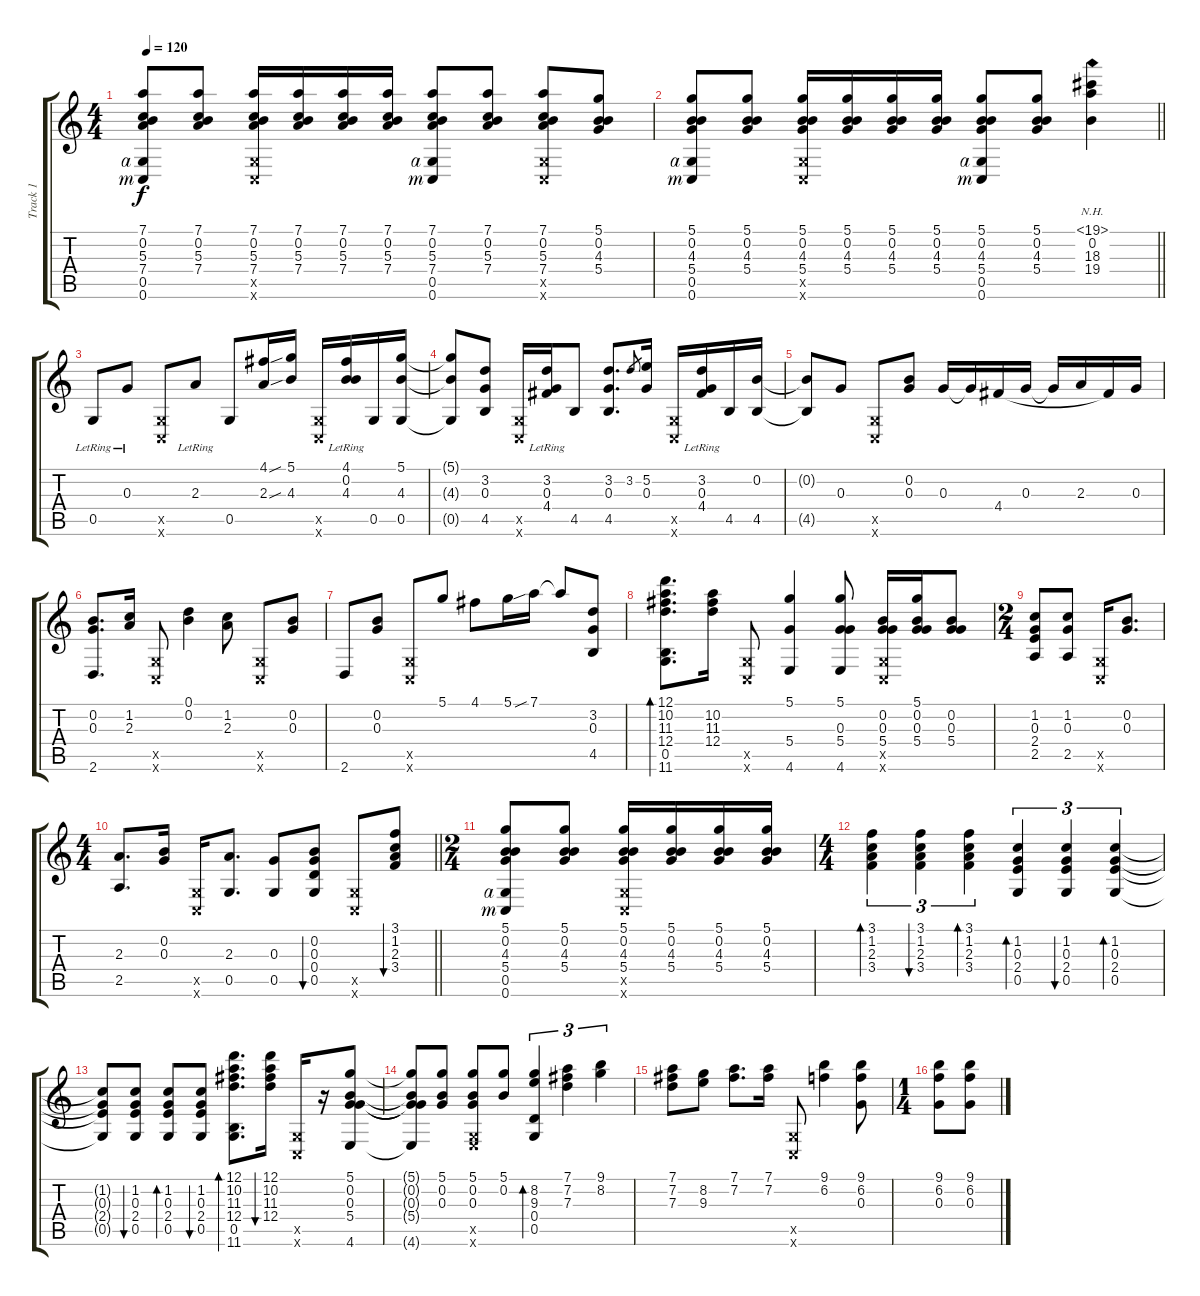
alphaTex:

\track ("Track 1" "Track 1") {instrument acousticguitarsteel}
\staff {score tabs}
\tuning (D4 B3 G3 D3 G2 C2) {hide}
\ts (4 4)
\tempo 120
\clef g2
\ks c
(7.1 0.2 5.3 7.4 0.5{rf 4} 0.6{rf 3}).8{dy f} (7.1 0.2 5.3 7.4).8 (7.1 0.2 5.3 7.4 0.5{x} 0.6{x}).16 (7.1 0.2 5.3 7.4).16 (7.1 0.2 5.3 7.4).16 (7.1 0.2 5.3 7.4).16 (7.1 0.2 5.3 7.4 0.5{rf 4} 0.6{rf 3}).8 (7.1 0.2 5.3 7.4).8 (7.1 0.2 5.3 7.4 0.5{x} 0.6{x}).8 (5.1 0.2 4.3 5.4).8 |
\barLineRight lightlight
(5.1 0.2 4.3 5.4 0.5{rf 4} 0.6{rf 3}).8 (5.1 0.2 4.3 5.4).8 (5.1 0.2 4.3 5.4 0.5{x} 0.6{x}).16 (5.1 0.2 4.3 5.4).16 (5.1 0.2 4.3 5.4).16 (5.1 0.2 4.3 5.4).16 (5.1 0.2 4.3 5.4 0.5{rf 4} 0.6{rf 3}).8 (5.1 0.2 4.3 5.4).8 (19.1{nh} 0.2 18.3 19.4).4 |
0.5{lr}.8 0.3{lr}.8 (0.5{x} 0.6{x}).8 2.3{lr}.8 0.5.8 (4.1{sou} 2.3{sou}).16 (5.1 4.3).16 (0.5{x} 0.6{x}).16 (4.1{lr} 0.2{lr} 4.3).16 0.5.16 (5.1 4.3 0.5).16 |
(5.1{t} 4.3{t} 0.5{t}).8 (3.2 0.3 4.5).8 (0.5{x} 0.6{x}).16 (3.2{lr} 0.3 4.4).16 4.5.8 (3.2 0.3 4.5).8{d} 3.2.8{gr} (5.2 0.3).16 (0.5{x} 0.6{x}).16 (3.2{lr} 0.3 4.4).16 4.5.16 (0.2 4.5).16 |
(0.2{t} 4.5{t}).8 0.3.8 (0.5{x} 0.6{x}).8 (0.2 0.3).8 0.3.16 0.3{t}.16 4.4.16 0.3.16 0.3{t}.16 2.3.16 4.4{t}.16 0.3.16 |
(0.2 0.3 2.6).8{d} (1.2 2.3).16 (0.5{x} 0.6{x}).8 (0.1 0.2).4 (1.2 2.3).8 (0.5{x} 0.6{x}).8 (0.2 0.3).8 |
2.6.8 (0.2 0.3).8 (0.5{x} 0.6{x}).8 5.1.8 4.1.8 5.1.16 7.1{sib}.16 7.1{t}.8 (3.2 0.3 4.5).8 |
(12.1 10.2 11.3 12.4 0.5 11.6).8{d bd 480} (10.2 11.3 12.4).16 (0.5{x} 0.6{x}).8 (5.1 5.4 4.6).4 (5.1 0.3 5.4 4.6).8 (0.2 0.3 5.4 0.5{x} 0.6{x}).16 (5.1 0.2 0.3 5.4).16 (0.2 0.3 5.4).8 |
\ts (2 4)
(1.2 0.3 2.4 2.5).8 (1.2 0.3 2.5).8 (0.5{x} 0.6{x}).16 (0.2 0.3).8{d} |
\ts (4 4)
\barLineRight lightlight
(2.3 2.5).8{d} (0.2 0.3).16 (0.5{x} 0.6{x}).16 (2.3 0.5).8{d} (0.3 0.5).8 (0.2 0.3 0.4 0.5).8{bu 480} (0.5{x} 0.6{x}).8 (3.1 1.2 2.3 3.4).8{bu 480} |
\ts (2 4)
(5.1 0.2 4.3 5.4 0.5{rf 4} 0.6{rf 3}).8 (5.1 0.2 4.3 5.4).8 (5.1 0.2 4.3 5.4 0.5{x} 0.6{x}).16 (5.1 0.2 4.3 5.4).16 (5.1 0.2 4.3 5.4).16 (5.1 0.2 4.3 5.4).16 |
\ts (4 4)
(3.1 1.2 2.3 3.4).4{tu (3 2) bd 480} (3.1 1.2 2.3 3.4).4{tu (3 2) bu 480} (3.1 1.2 2.3 3.4).4{tu (3 2) bd 480} (1.2 0.3 2.4 0.5).4{tu (3 2) bd 480} (1.2 0.3 2.4 0.5).4{tu (3 2) bu 480} (1.2 0.3 2.4 0.5).4{tu (3 2) bd 480} |
(1.2{t} 0.3{t} 2.4{t} 0.5{t}).8 (1.2 0.3 2.4 0.5).8{bu 480} (1.2 0.3 2.4 0.5).8{bd 480} (1.2 0.3 2.4 0.5).8{bu 480} (12.1 10.2 11.3 12.4 0.5 11.6).8{d bd 480} (12.1 10.2 11.3 12.4).16{bu 480} (0.5{x} 0.6{x}).16 r.16 (5.1 0.2 0.3 5.4 4.6).8 |
(5.1{t} 0.2{t} 0.3{t} 5.4{t} 4.6{t}).8 (5.1 0.2 0.3).8 (5.1 0.2 0.3 0.5{x} 4.6{x}).8 (5.1 0.2).8 (8.2 9.3 0.4 0.5).4{tu (3 2) bd 480} (7.1 7.2 7.3).4{tu (3 2)} (9.1 8.2).4{tu (3 2)} |
(7.1 7.2 7.3).8 (8.2 9.3).8 (7.1 7.2).8{d} (7.1 7.2).16 (0.5{x} 0.6{x}).8 (9.1 6.2).4 (9.1 6.2 0.3).8 |
\ts (1 4)
(9.1 6.2 0.3).8 (9.1 6.2 0.3).8
